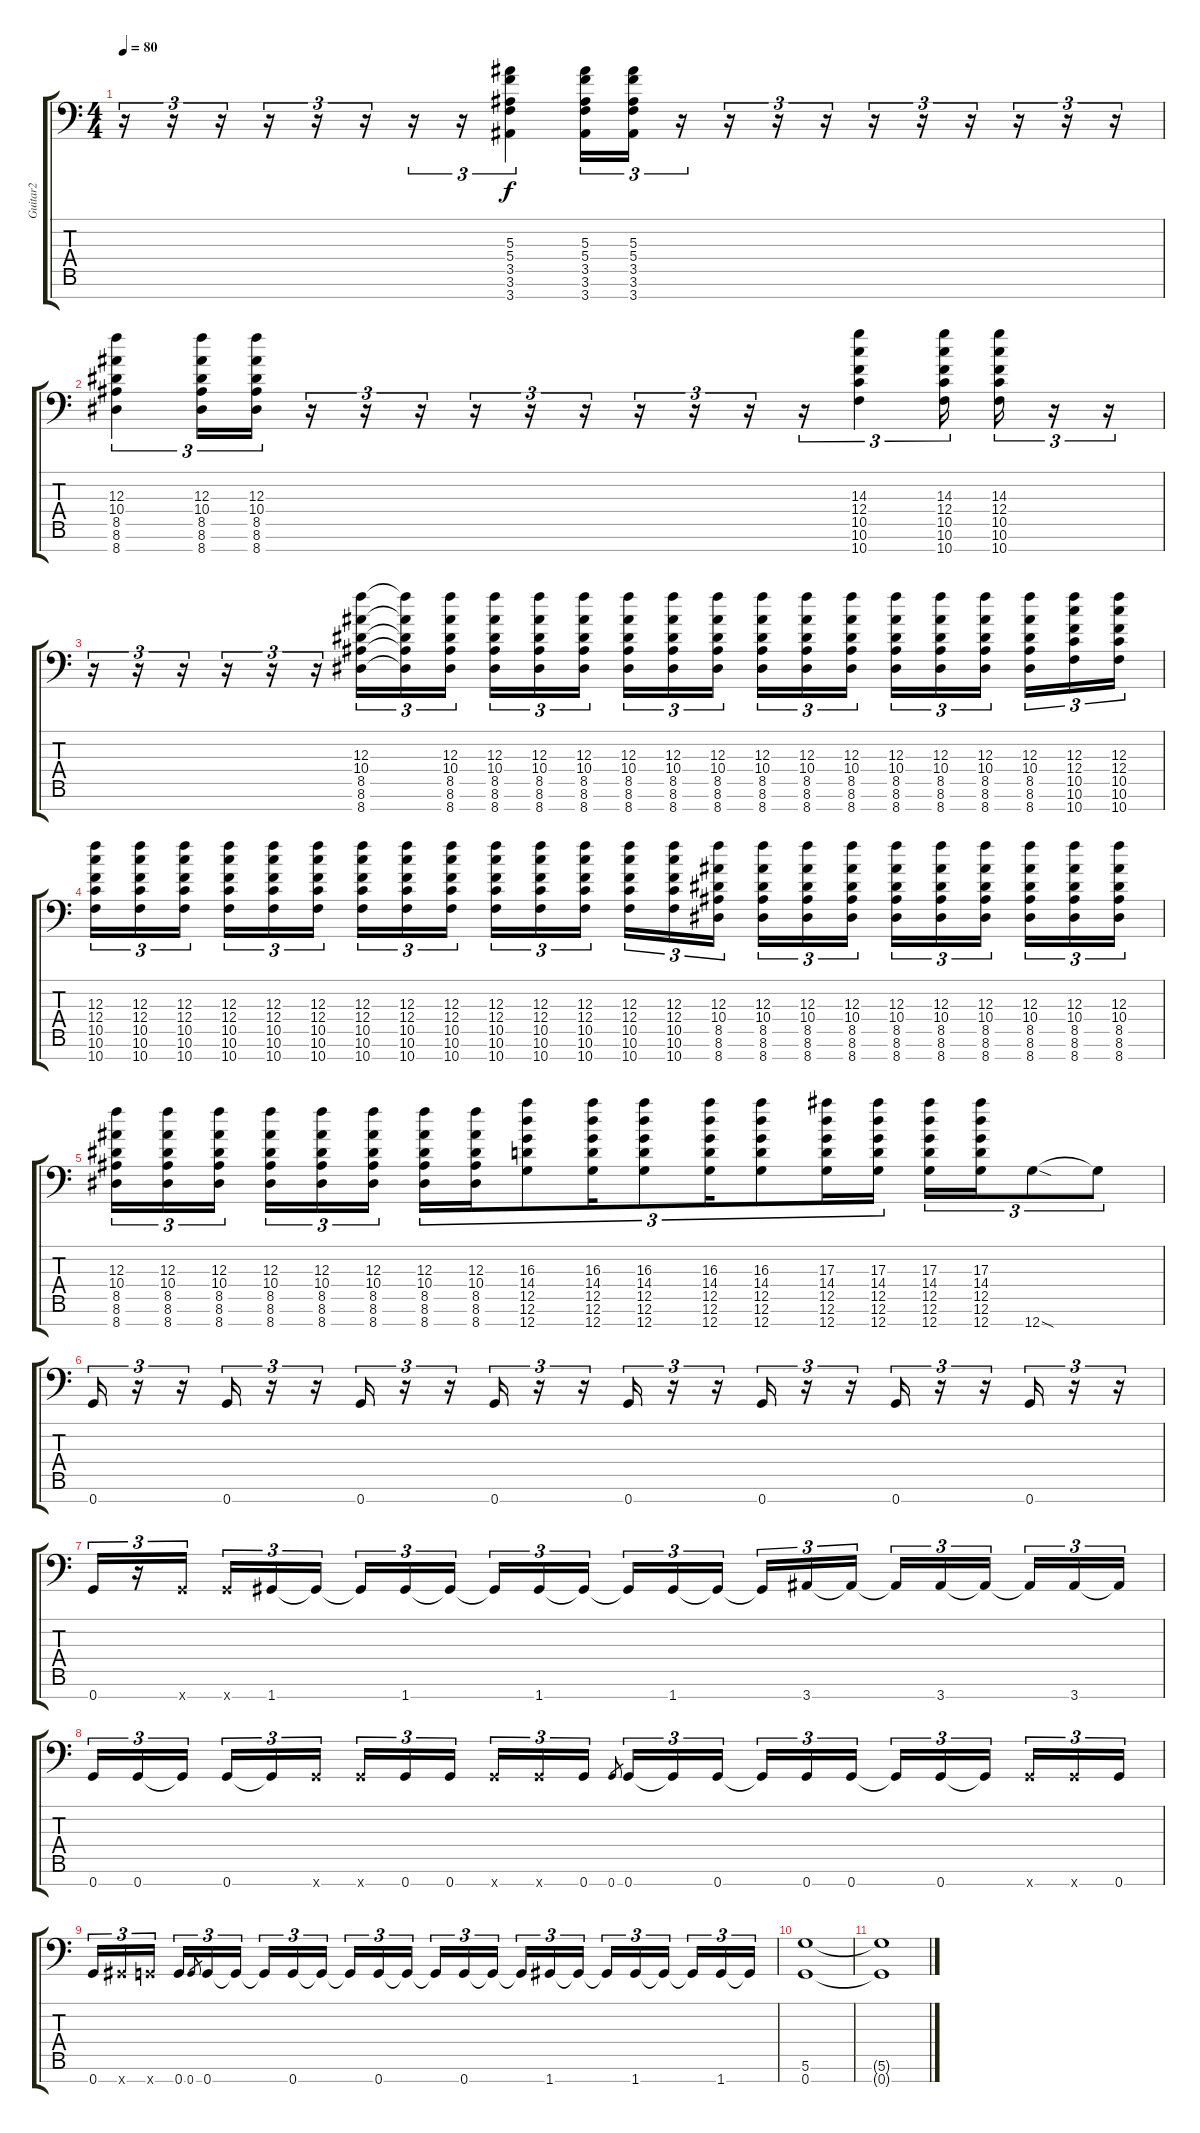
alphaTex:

\track ("Guitar2" "Guitar2") {instrument distortionguitar}
\staff {score tabs}
\tuning (D4 A3 F3 C3 G2 D2 G1) {hide}
\ts (4 4)
\tempo 80
\clef f4
\ks c
r.16{tu (3 2) dy f} r.16{tu (3 2)} r.16{tu (3 2)} r.16{tu (3 2)} r.16{tu (3 2)} r.16{tu (3 2)} r.16{tu (3 2)} r.16{tu (3 2)} (5.3 5.4 3.5 3.6 3.7).4{tu (3 2)} (5.3 5.4 3.5 3.6 3.7).16{tu (3 2)} (5.3 5.4 3.5 3.6 3.7).16{tu (3 2)} r.16{tu (3 2)} r.16{tu (3 2)} r.16{tu (3 2)} r.16{tu (3 2)} r.16{tu (3 2)} r.16{tu (3 2)} r.16{tu (3 2)} r.16{tu (3 2)} r.16{tu (3 2)} r.16{tu (3 2)} |
(12.3 10.4 8.5 8.6 8.7).4{tu (3 2)} (12.3 10.4 8.5 8.6 8.7).16{tu (3 2)} (12.3 10.4 8.5 8.6 8.7).16{tu (3 2)} r.16{tu (3 2)} r.16{tu (3 2)} r.16{tu (3 2)} r.16{tu (3 2)} r.16{tu (3 2)} r.16{tu (3 2)} r.16{tu (3 2)} r.16{tu (3 2)} r.16{tu (3 2)} r.16{tu (3 2)} (14.3 12.4 10.5 10.6 10.7).4{tu (3 2)} (14.3 12.4 10.5 10.6 10.7).16{tu (3 2)} (14.3 12.4 10.5 10.6 10.7).16{tu (3 2)} r.16{tu (3 2)} r.16{tu (3 2)} |
r.16{tu (3 2)} r.16{tu (3 2)} r.16{tu (3 2)} r.16{tu (3 2)} r.16{tu (3 2)} r.16{tu (3 2)} (12.3 10.4 8.5 8.6 8.7).16{tu (3 2)} (12.3{t} 10.4{t} 8.5{t} 8.6{t} 8.7{t}).16{tu (3 2)} (12.3 10.4 8.5 8.6 8.7).16{tu (3 2) beam splitsecondary} (12.3 10.4 8.5 8.6 8.7).16{tu (3 2)} (12.3 10.4 8.5 8.6 8.7).16{tu (3 2)} (12.3 10.4 8.5 8.6 8.7).16{tu (3 2)} (12.3 10.4 8.5 8.6 8.7).16{tu (3 2)} (12.3 10.4 8.5 8.6 8.7).16{tu (3 2)} (12.3 10.4 8.5 8.6 8.7).16{tu (3 2) beam splitsecondary} (12.3 10.4 8.5 8.6 8.7).16{tu (3 2)} (12.3 10.4 8.5 8.6 8.7).16{tu (3 2)} (12.3 10.4 8.5 8.6 8.7).16{tu (3 2)} (12.3 10.4 8.5 8.6 8.7).16{tu (3 2)} (12.3 10.4 8.5 8.6 8.7).16{tu (3 2)} (12.3 10.4 8.5 8.6 8.7).16{tu (3 2) beam splitsecondary} (12.3 10.4 8.5 8.6 8.7).16{tu (3 2)} (12.3 12.4 10.5 10.6 10.7).16{tu (3 2)} (12.3 12.4 10.5 10.6 10.7).16{tu (3 2)} |
(12.3 12.4 10.5 10.6 10.7).16{tu (3 2)} (12.3 12.4 10.5 10.6 10.7).16{tu (3 2)} (12.3 12.4 10.5 10.6 10.7).16{tu (3 2) beam splitsecondary} (12.3 12.4 10.5 10.6 10.7).16{tu (3 2)} (12.3 12.4 10.5 10.6 10.7).16{tu (3 2)} (12.3 12.4 10.5 10.6 10.7).16{tu (3 2)} (12.3 12.4 10.5 10.6 10.7).16{tu (3 2)} (12.3 12.4 10.5 10.6 10.7).16{tu (3 2)} (12.3 12.4 10.5 10.6 10.7).16{tu (3 2) beam splitsecondary} (12.3 12.4 10.5 10.6 10.7).16{tu (3 2)} (12.3 12.4 10.5 10.6 10.7).16{tu (3 2)} (12.3 12.4 10.5 10.6 10.7).16{tu (3 2)} (12.3 12.4 10.5 10.6 10.7).16{tu (3 2)} (12.3 12.4 10.5 10.6 10.7).16{tu (3 2)} (12.3 10.4 8.5 8.6 8.7).16{tu (3 2) beam splitsecondary} (12.3 10.4 8.5 8.6 8.7).16{tu (3 2)} (12.3 10.4 8.5 8.6 8.7).16{tu (3 2)} (12.3 10.4 8.5 8.6 8.7).16{tu (3 2)} (12.3 10.4 8.5 8.6 8.7).16{tu (3 2)} (12.3 10.4 8.5 8.6 8.7).16{tu (3 2)} (12.3 10.4 8.5 8.6 8.7).16{tu (3 2) beam splitsecondary} (12.3 10.4 8.5 8.6 8.7).16{tu (3 2)} (12.3 10.4 8.5 8.6 8.7).16{tu (3 2)} (12.3 10.4 8.5 8.6 8.7).16{tu (3 2)} |
(12.3 10.4 8.5 8.6 8.7).16{tu (3 2)} (12.3 10.4 8.5 8.6 8.7).16{tu (3 2)} (12.3 10.4 8.5 8.6 8.7).16{tu (3 2) beam splitsecondary} (12.3 10.4 8.5 8.6 8.7).16{tu (3 2)} (12.3 10.4 8.5 8.6 8.7).16{tu (3 2)} (12.3 10.4 8.5 8.6 8.7).16{tu (3 2)} (12.3 10.4 8.5 8.6 8.7).16{tu (3 2)} (12.3 10.4 8.5 8.6 8.7).16{tu (3 2)} (16.3 14.4 12.5 12.6 12.7).8{tu (3 2)} (16.3 14.4 12.5 12.6 12.7).16{tu (3 2)} (16.3 14.4 12.5 12.6 12.7).8{tu (3 2)} (16.3 14.4 12.5 12.6 12.7).16{tu (3 2)} (16.3 14.4 12.5 12.6 12.7).8{tu (3 2)} (17.3 14.4 12.5 12.6 12.7).16{tu (3 2)} (17.3 14.4 12.5 12.6 12.7).16{tu (3 2)} (17.3 14.4 12.5 12.6 12.7).16{tu (3 2)} (17.3 14.4 12.5 12.6 12.7).16{tu (3 2)} 12.7{sod}.8{tu (3 2)} 12.7{t}.8{tu (3 2)} |
0.7.16{tu (3 2)} r.16{tu (3 2)} r.16{tu (3 2)} 0.7.16{tu (3 2)} r.16{tu (3 2)} r.16{tu (3 2)} 0.7.16{tu (3 2)} r.16{tu (3 2)} r.16{tu (3 2)} 0.7.16{tu (3 2)} r.16{tu (3 2)} r.16{tu (3 2)} 0.7.16{tu (3 2)} r.16{tu (3 2)} r.16{tu (3 2)} 0.7.16{tu (3 2)} r.16{tu (3 2)} r.16{tu (3 2)} 0.7.16{tu (3 2)} r.16{tu (3 2)} r.16{tu (3 2)} 0.7.16{tu (3 2)} r.16{tu (3 2)} r.16{tu (3 2)} |
0.7.16{tu (3 2)} r.16{tu (3 2)} 0.7{x}.16{tu (3 2) beam splitsecondary} 0.7{x}.16{tu (3 2)} 1.7.16{tu (3 2)} 1.7{t}.16{tu (3 2)} 1.7{t}.16{tu (3 2)} 1.7.16{tu (3 2)} 1.7{t}.16{tu (3 2) beam splitsecondary} 1.7{t}.16{tu (3 2)} 1.7.16{tu (3 2)} 1.7{t}.16{tu (3 2)} 1.7{t}.16{tu (3 2)} 1.7.16{tu (3 2)} 1.7{t}.16{tu (3 2) beam splitsecondary} 1.7{t}.16{tu (3 2)} 3.7.16{tu (3 2)} 3.7{t}.16{tu (3 2)} 3.7{t}.16{tu (3 2)} 3.7.16{tu (3 2)} 3.7{t}.16{tu (3 2) beam splitsecondary} 3.7{t}.16{tu (3 2)} 3.7.16{tu (3 2)} 3.7{t}.16{tu (3 2)} |
0.7.16{tu (3 2)} 0.7.16{tu (3 2)} 0.7{t}.16{tu (3 2) beam splitsecondary} 0.7.16{tu (3 2)} 0.7{t}.16{tu (3 2)} 0.7{x}.16{tu (3 2)} 0.7{x}.16{tu (3 2)} 0.7.16{tu (3 2)} 0.7.16{tu (3 2) beam splitsecondary} 0.7{x}.16{tu (3 2)} 0.7{x}.16{tu (3 2)} 0.7.16{tu (3 2)} 0.7.8{gr} 0.7.16{tu (3 2)} 0.7{t}.16{tu (3 2)} 0.7.16{tu (3 2) beam splitsecondary} 0.7{t}.16{tu (3 2)} 0.7.16{tu (3 2)} 0.7.16{tu (3 2)} 0.7{t}.16{tu (3 2)} 0.7.16{tu (3 2)} 0.7{t}.16{tu (3 2) beam splitsecondary} 0.7{x}.16{tu (3 2)} 0.7{x}.16{tu (3 2)} 0.7.16{tu (3 2)} |
0.7.16{tu (3 2)} 1.7{x}.16{tu (3 2)} 0.7{x}.16{tu (3 2) beam splitsecondary} 0.7.16{tu (3 2)} 0.7.8{gr} 0.7.16{tu (3 2)} 0.7{t}.16{tu (3 2)} 0.7{t}.16{tu (3 2)} 0.7.16{tu (3 2)} 0.7{t}.16{tu (3 2) beam splitsecondary} 0.7{t}.16{tu (3 2)} 0.7.16{tu (3 2)} 0.7{t}.16{tu (3 2)} 0.7{t}.16{tu (3 2)} 0.7.16{tu (3 2)} 0.7{t}.16{tu (3 2) beam splitsecondary} 0.7{t}.16{tu (3 2)} 1.7.16{tu (3 2)} 1.7{t}.16{tu (3 2)} 1.7{t}.16{tu (3 2)} 1.7.16{tu (3 2)} 1.7{t}.16{tu (3 2) beam splitsecondary} 1.7{t}.16{tu (3 2)} 1.7.16{tu (3 2)} 1.7{t}.16{tu (3 2)} |
(5.6 0.7).1 |
(5.6{t} 0.7{t}).1
